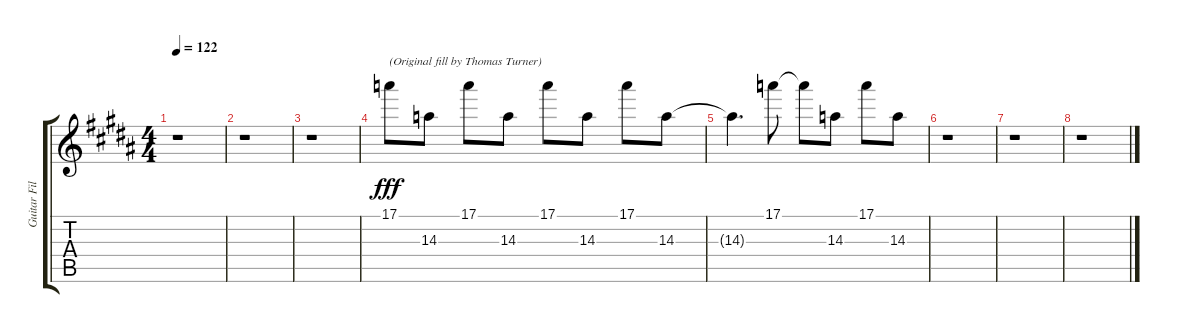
\track ("Guitar Fills" "Guitar Fil") {instrument electricguitarclean}
\staff {score tabs}
\tuning (E4 B3 G3 D3 A2 E2) {hide}
\ts (4 4)
\tempo 122
\clef g2
\ks b
r.1{dy fff} |
r.1 |
r.1 |
17.1.8{txt "(Original fill by Thomas Turner)"} 14.3.8 17.1.8 14.3.8 17.1.8 14.3.8 17.1.8 14.3.8 |
14.3{t}.4{d} 17.1.8 17.1{t}.8 14.3.8 17.1.8 14.3.8 |
r.1 |
r.1 |
r.1
